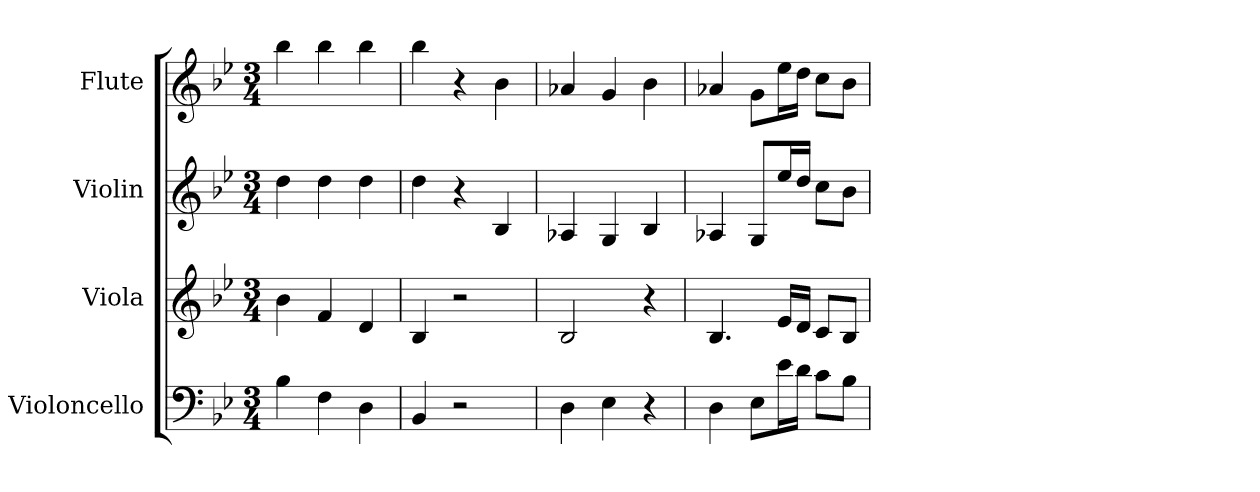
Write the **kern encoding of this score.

**kern	**kern	**kern	**kern
*part4	*part3	*part2	*part1
*staff4	*staff3	*staff2	*staff1
*I"Violoncello	*I"Viola	*I"Violin	*I"Flute
*I'Vc	*I'Vla	*I'Vln	*I'Fl
*k[b-e-]	*k[b-e-]	*k[b-e-]	*k[b-e-]
*B-:	*B-:	*B-:	*B-:
*M3/4	*M3/4	*M3/4	*M3/4
*MM130	*MM130	*MM130	*MM130
=	=	=	=
4B-	4b-	4dd	4bb-
4F	4f	4dd	4bb-
4D	4d	4dd	4bb-
=2	=2	=2	=2
4BB-	4B-	4dd	4bb-
2r	2r	4r	4r
.	.	4B-	4b-
=3	=3	=3	=3
4D	2B-	4A-X	4a-X
4E-	.	4G	4g
4r	4r	4B-	4b-
=4	=4	=4	=4
4D	4.B-	4A-X	4a-X
8E-L	.	8GL	8gL
16e-L	16e-LL	16ee-L	16ee-L
16dJJ	16dJJ	16ddJJ	16ddJJ
8cL	8cL	8ccL	8ccL
8B-J	8B-J	8b-J	8b-J
=	=	=	=
*-	*-	*-	*-
